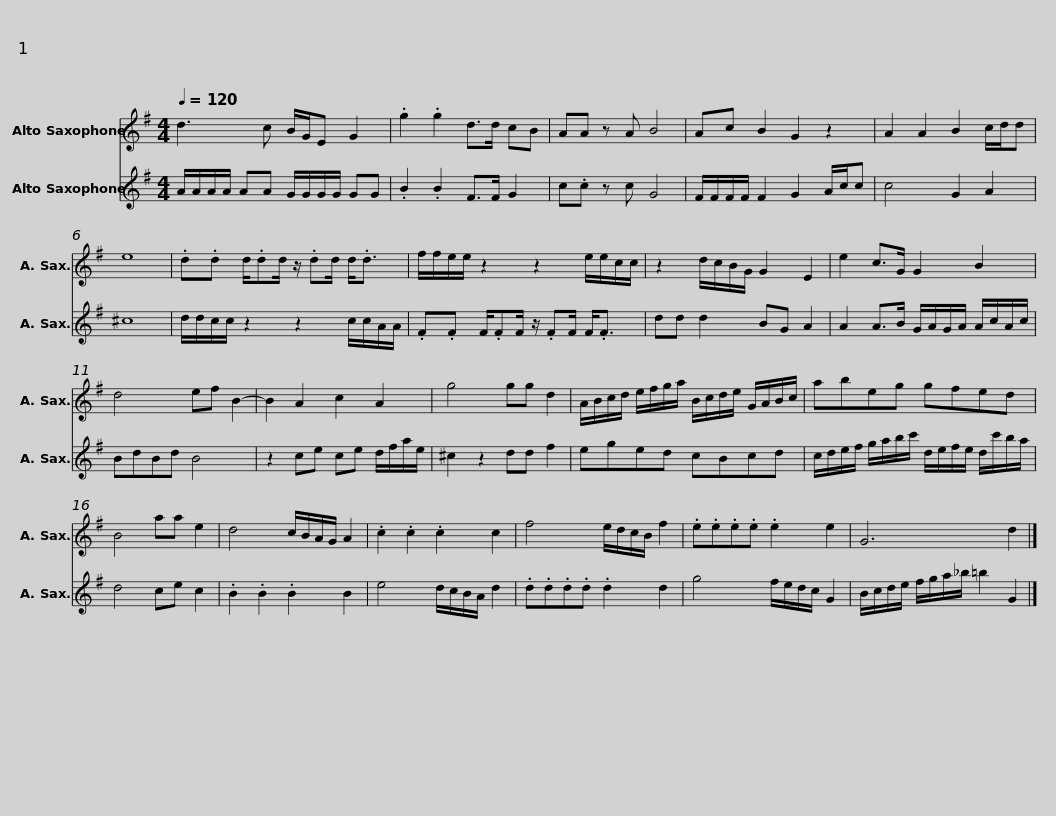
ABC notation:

X:1
%%score 1 2
L:1/8
Q:1/4=120
M:4/4
I:linebreak $
K:none
V:1 treble transpose=-9
V:2 treble transpose=-9
V:1
[K:G] d3 c B/G/E G2 | .g2 .g2 d>d cB | AA z A B4 | Ac B2 G2 z2 |$ A2 A2 B2 c/d/d | %5
 e8 | .d.d d/.dd/ z/ .dd/ d<.d | f/f/e/e/ z2 z2 e/e/c/c/ |$ z2 d/c/B/G/ G2 E2 | e2 c>G G2 B2 | %10
 d4 ef B2- | B2 A2 c2 A2 | g4 gg d2 |$ A/B/c/d/ e/f/g/a/ B/c/d/e/ G/A/B/c/ | abeg gfed | %15
 B4 aa e2 |$ d4 c/B/A/G/ A2 | .c2 .c2 .c2 c2 | f4 e/d/c/B/ f2 | .e.e.e.e .e2 e2 |$ %20
 G6 d2 |] %21
V:2
[K:G] A/A/A/A/ AA G/G/G/G/ GG | .B2 .B2 F>F G2 | c.c z c G4 | F/F/F/F/ F2 G2 A/c/c |$ c4 G2 A2 | %5
 ^c8 | d/d/c/c/ z2 z2 c/c/A/A/ | .F.F F/.FF/ z/ .FF/ F<.F |$ dd d2 BG A2 | A2 A>B G/A/G/A/ A/c/A/c/ | %10
 BdBd B4 | z2 ce ce d/f/a/e/ | ^c2 z2 dd f2 |$ eged cBcd | c/d/e/f/ g/a/b/c'/ d/e/f/e/ d/c'/b/a/ | %15
 d4 ce c2 |$ .B2 .B2 .B2 B2 | e4 d/c/B/A/ d2 | .d.d.d.d .d2 d2 | g4 f/e/d/c/ G2 |$ %20
 B/c/d/e/ f/g/a/_b/ =b2 G2 |] %21
